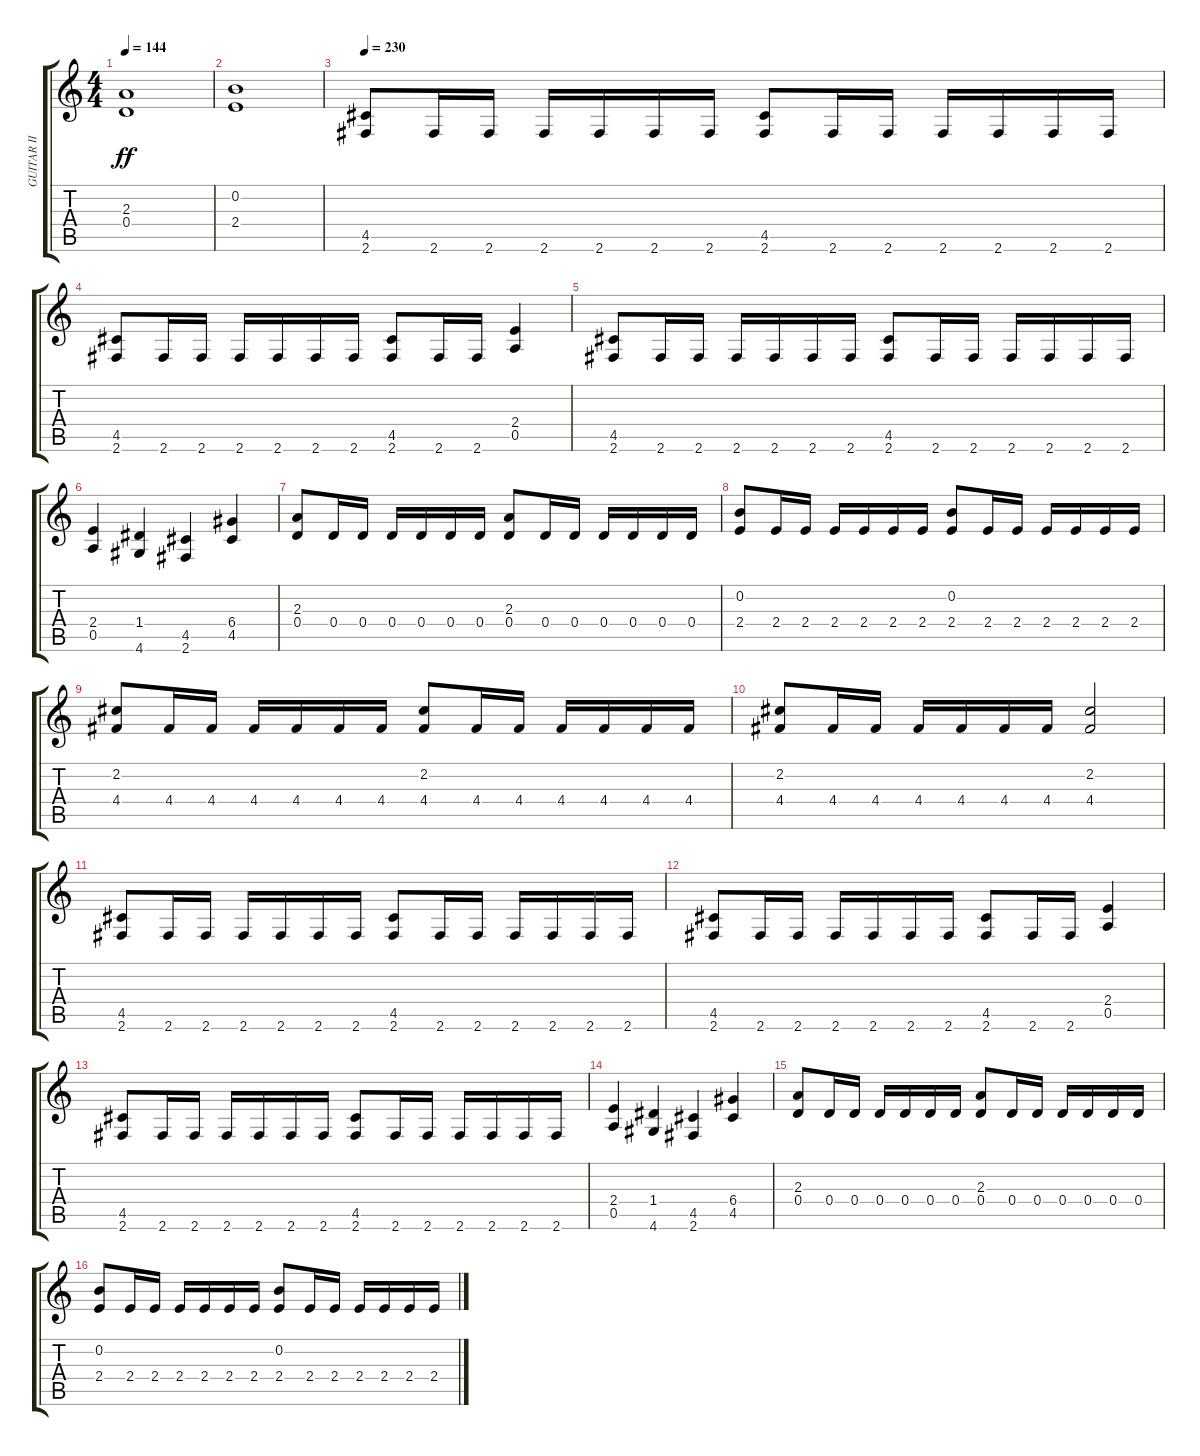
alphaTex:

\track ("GUITAR II" "GUITAR II") {instrument distortionguitar}
\staff {score tabs}
\tuning (E4 B3 G3 D3 A2 E2) {hide}
\ts (4 4)
\tempo 144
\clef g2
\ks c
(2.3 0.4).1{dy ff} |
(0.2 2.4).1 |
\tempo 230
(4.5 2.6).8 2.6.16 2.6.16 2.6.16 2.6.16 2.6.16 2.6.16 (4.5 2.6).8 2.6.16 2.6.16 2.6.16 2.6.16 2.6.16 2.6.16 |
(4.5 2.6).8 2.6.16 2.6.16 2.6.16 2.6.16 2.6.16 2.6.16 (4.5 2.6).8 2.6.16 2.6.16 (2.4 0.5).4 |
(4.5 2.6).8 2.6.16 2.6.16 2.6.16 2.6.16 2.6.16 2.6.16 (4.5 2.6).8 2.6.16 2.6.16 2.6.16 2.6.16 2.6.16 2.6.16 |
(2.4 0.5).4 (1.4 4.6).4 (4.5 2.6).4 (6.4 4.5).4 |
(2.3 0.4).8 0.4.16 0.4.16 0.4.16 0.4.16 0.4.16 0.4.16 (2.3 0.4).8 0.4.16 0.4.16 0.4.16 0.4.16 0.4.16 0.4.16 |
(0.2 2.4).8 2.4.16 2.4.16 2.4.16 2.4.16 2.4.16 2.4.16 (0.2 2.4).8 2.4.16 2.4.16 2.4.16 2.4.16 2.4.16 2.4.16 |
(2.2 4.4).8 4.4.16 4.4.16 4.4.16 4.4.16 4.4.16 4.4.16 (2.2 4.4).8 4.4.16 4.4.16 4.4.16 4.4.16 4.4.16 4.4.16 |
(2.2 4.4).8 4.4.16 4.4.16 4.4.16 4.4.16 4.4.16 4.4.16 (2.2 4.4).2 |
(4.5 2.6).8 2.6.16 2.6.16 2.6.16 2.6.16 2.6.16 2.6.16 (4.5 2.6).8 2.6.16 2.6.16 2.6.16 2.6.16 2.6.16 2.6.16 |
(4.5 2.6).8 2.6.16 2.6.16 2.6.16 2.6.16 2.6.16 2.6.16 (4.5 2.6).8 2.6.16 2.6.16 (2.4 0.5).4 |
(4.5 2.6).8 2.6.16 2.6.16 2.6.16 2.6.16 2.6.16 2.6.16 (4.5 2.6).8 2.6.16 2.6.16 2.6.16 2.6.16 2.6.16 2.6.16 |
(2.4 0.5).4 (1.4 4.6).4 (4.5 2.6).4 (6.4 4.5).4 |
(2.3 0.4).8 0.4.16 0.4.16 0.4.16 0.4.16 0.4.16 0.4.16 (2.3 0.4).8 0.4.16 0.4.16 0.4.16 0.4.16 0.4.16 0.4.16 |
(0.2 2.4).8 2.4.16 2.4.16 2.4.16 2.4.16 2.4.16 2.4.16 (0.2 2.4).8 2.4.16 2.4.16 2.4.16 2.4.16 2.4.16 2.4.16
